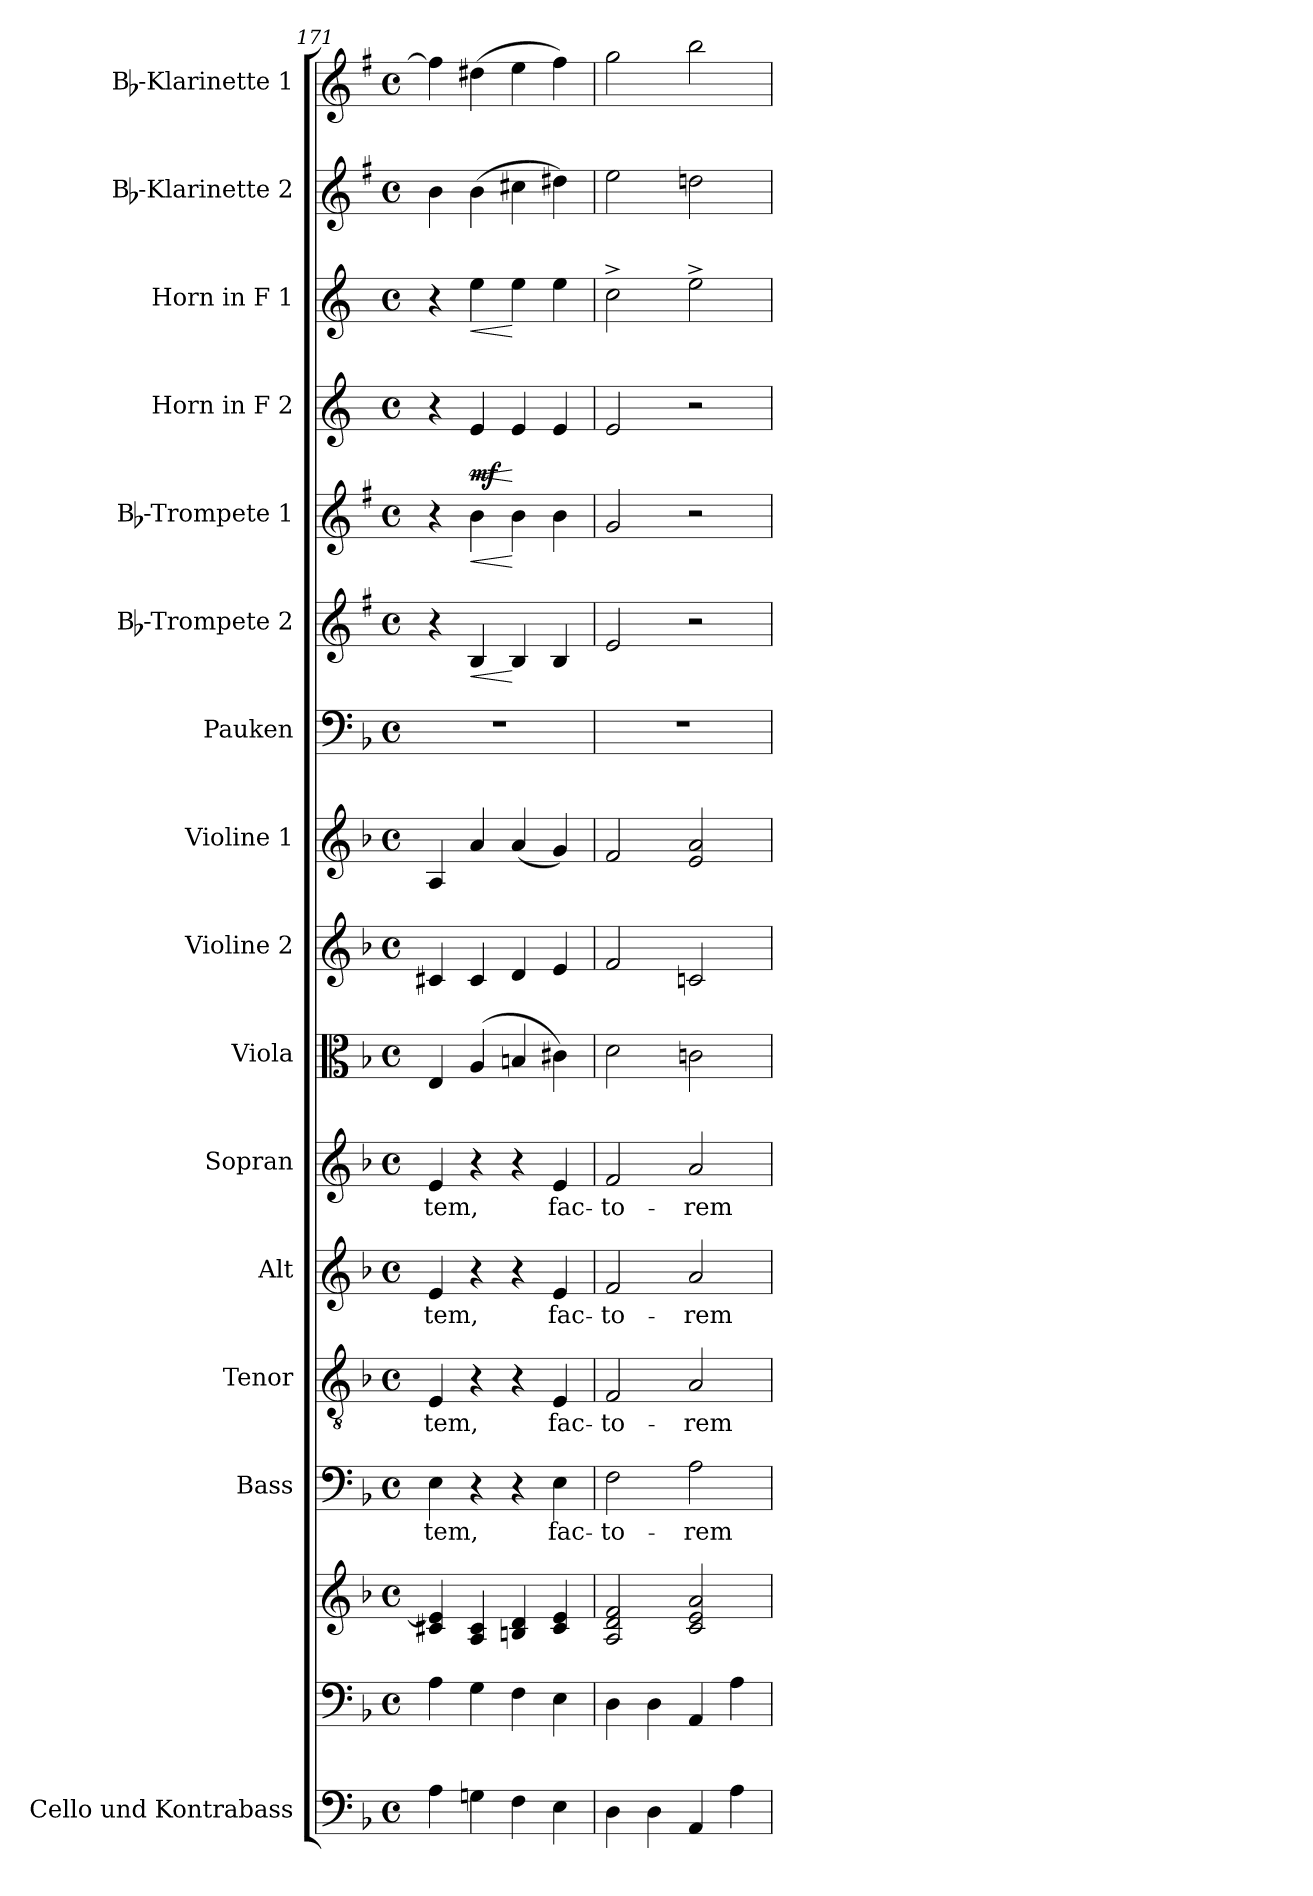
**kern	**kern	**kern	**kern	**text	**kern	**text	**kern	**text	**kern	**text	**kern	**kern	**kern	**kern	**kern	**dynam	**kern	**dynam	**kern	**dynam	**kern	**dynam	**kern	**kern
*part16	*part15	*part15	*part14	*part14	*part13	*part13	*part12	*part12	*part11	*part11	*part10	*part9	*part8	*part7	*part6	*part6	*part5	*part5	*part4	*part4	*part3	*part3	*part2	*part1
*staff17	*staff16	*staff15	*staff14	*staff14	*staff13	*staff13	*staff12	*staff12	*staff11	*staff11	*staff10	*staff9	*staff8	*staff7	*staff6	*staff6	*staff5	*staff5	*staff4	*staff4	*staff3	*staff3	*staff2	*staff1
*I"Cello und Kontrabass	*	*	*I"Bass	*	*I"Tenor	*	*I"Alt	*	*I"Sopran	*	*I"Viola	*I"Violine 2	*I"Violine 1	*I"Pauken	*I"Bb-Trompete 2	*	*I"Bb-Trompete 1	*	*I"Horn in F 2	*	*I"Horn in F 1	*	*I"Bb-Klarinette 2	*I"Bb-Klarinette 1
*I'Kb.	*	*	*I'B.	*	*I'T.	*	*I'A.	*	*I'S.	*	*I'Vla.	*I'Vl. 2	*I'Vl. 1	*I'Pk.	*I'Bb Trp. 2	*	*I'Bb Trp. 1	*	*	*	*	*	*I'Bb Kl. 2	*I'Bb Kl. 1
*clefF4	*clefF4	*clefG2	*clefF4	*	*clefGv2	*	*clefG2	*	*clefG2	*	*clefC3	*clefG2	*clefG2	*clefF4	*clefG2	*	*clefG2	*	*clefG2	*	*clefG2	*	*clefG2	*clefG2
*ITrd7c12	*	*	*	*	*	*	*	*	*	*	*	*	*	*	*ITrd1c2	*	*ITrd1c2	*	*ITrd4c7	*	*ITrd4c7	*	*ITrd1c2	*ITrd1c2
*k[b-]	*k[b-]	*k[b-]	*k[b-]	*	*k[b-]	*	*k[b-]	*	*k[b-]	*	*k[b-]	*k[b-]	*k[b-]	*k[b-]	*k[b-]	*	*k[b-]	*	*k[b-]	*	*k[b-]	*	*k[b-]	*k[b-]
*F:	*F:	*F:	*F:	*	*F:	*	*F:	*	*F:	*	*F:	*F:	*F:	*F:	*F:	*	*F:	*	*F:	*	*F:	*	*F:	*F:
*M4/4	*M4/4	*M4/4	*M4/4	*	*M4/4	*	*M4/4	*	*M4/4	*	*M4/4	*M4/4	*M4/4	*M4/4	*M4/4	*	*M4/4	*	*M4/4	*	*M4/4	*	*M4/4	*M4/4
*met(c)	*met(c)	*met(c)	*met(c)	*	*met(c)	*	*met(c)	*	*met(c)	*	*met(c)	*met(c)	*met(c)	*met(c)	*met(c)	*	*met(c)	*	*met(c)	*	*met(c)	*	*met(c)	*met(c)
=171	=171	=171	=171	=171	=171	=171	=171	=171	=171	=171	=171	=171	=171	=171	=171	=171	=171	=171	=171	=171	=171	=171	=171	=171
!	!	!	!	!LO:LY:b	!	!LO:LY:b	!	!LO:LY:b	!	!LO:LY:b	!	!	!	!	!	!	!	!	!	!	!	!	!	!
4AA\	4A\	4c#X/ 4e/]	4E\	-tem,	4E/	-tem,	4e/	-tem,	4e/	-tem,	4E/	4c#X/	4A/	1r	4r	.	4r	.	4r	.	4r	.	4a\	4ee\]
!	!	!	!	!	!	!	!	!	!	!	!	!	!	!	!	!LO:HP:b	!	!LO:HP:b	!	!LO:HP:b	!	!LO:HP:b	!	!
!	!	!	!	!	!	!	!	!	!	!	!	!	!	!	!	!	!	!	!	!LO:DY:n=1:b	!	!	!	!
4GGn\	4G\	4A/ 4c#/	4r	.	4r	.	4r	.	4r	.	(>4A/	4c#/	4a/	.	4A/	<	4a\	<	4A/	< mf	4a\	<	(>4a\	(>4cc#X\
4FF\	4F\	4Bn/ 4d/	4r	.	4r	.	4r	.	4r	.	4Bn/	4d/	(<4a/	.	4A/	[	4a\	[	4A/	[	4a\	[	4bn\	4dd\
!	!	!	!	!LO:LY:b	!	!LO:LY:b	!	!LO:LY:b	!	!LO:LY:b	!	!	!	!	!	!	!	!	!	!	!	!	!	!
4EE\	4E\	4c#/ 4e/	4E\	fac-	4E/	fac-	4e/	fac-	4e/	fac-	4c#X\)	4e/	4g/)	.	4A/	.	4a\	.	4A/	.	4a\	.	4cc#X\)	4ee\)
=172	=172	=172	=172	=172	=172	=172	=172	=172	=172	=172	=172	=172	=172	=172	=172	=172	=172	=172	=172	=172	=172	=172	=172	=172
!	!	!	!	!LO:LY:b	!	!LO:LY:b	!	!LO:LY:b	!	!LO:LY:b	!	!	!	!	!	!	!	!	!	!	!	!	!	!
4DD\	4D\	2A/ 2d/ 2f/	2F\	-to-	2F/	-to-	2f/	-to-	2f/	-to-	2d\	2f/	2f/	1r	2d/	.	2f/	.	2A/	.	2f^>\	.	2dd\	2ff\
4DD\	4D\	.	.	.	.	.	.	.	.	.	.	.	.	.	.	.	.	.	.	.	.	.	.	.
!	!	!	!	!LO:LY:b	!	!LO:LY:b	!	!LO:LY:b	!	!LO:LY:b	!	!	!	!	!	!	!	!	!	!	!	!	!	!
4AAA/	4AA/	2c/ 2e/ 2a/	2A\	-rem	2A/	-rem	2a/	-rem	2a/	-rem	2cn\	2cn/	2e/ 2a/	.	2r	.	2r	.	2r	.	2a^>\	.	2ccn\	2aa\
4AA\	4A\	.	.	.	.	.	.	.	.	.	.	.	.	.	.	.	.	.	.	.	.	.	.	.
=	=	=	=	=	=	=	=	=	=	=	=	=	=	=	=	=	=	=	=	=	=	=	=	=
*-	*-	*-	*-	*-	*-	*-	*-	*-	*-	*-	*-	*-	*-	*-	*-	*-	*-	*-	*-	*-	*-	*-	*-	*-
